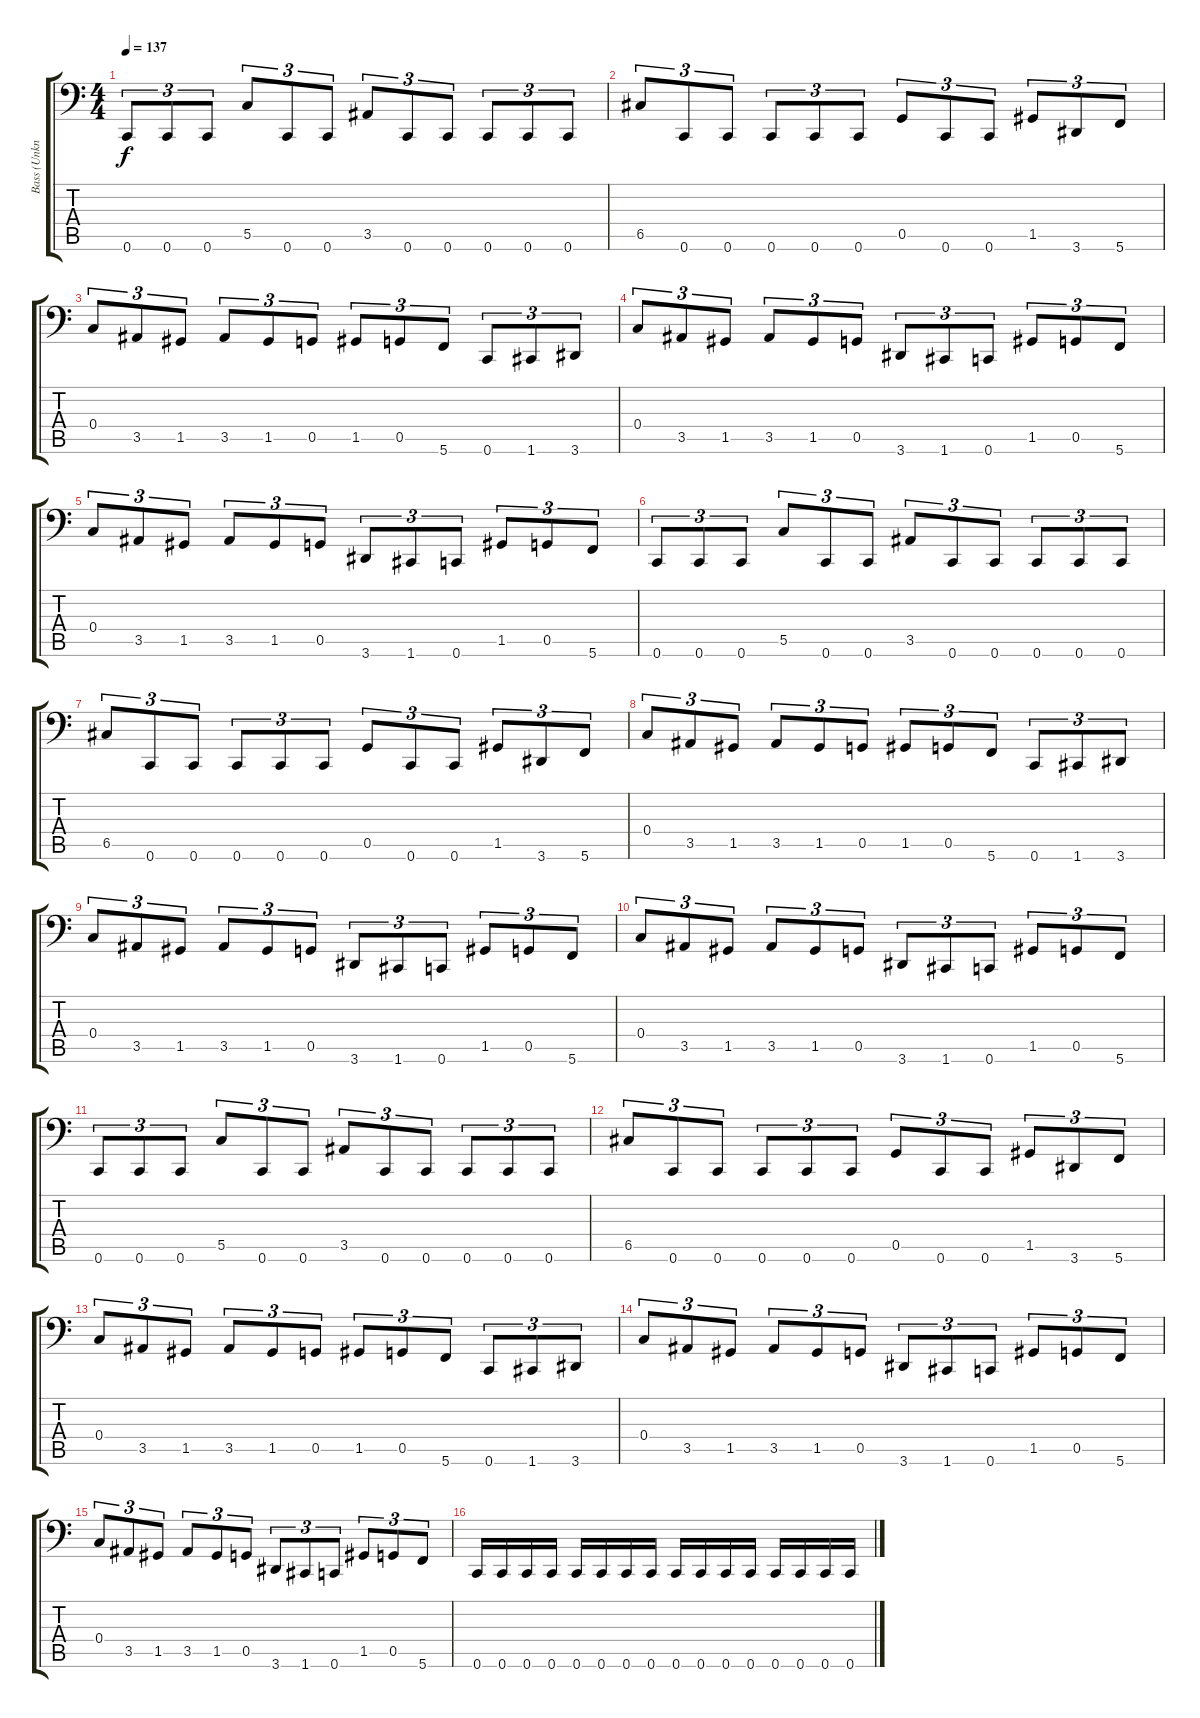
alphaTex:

\track ("Bass (Unknown)" "Bass (Unkn") {instrument electricbasspick}
\staff {score tabs}
\tuning (D3 A2 F2 C2 G1 C1) {hide}
\ts (4 4)
\tempo 137
\clef f4
\ks c
0.6.8{tu (3 2) dy f} 0.6.8{tu (3 2)} 0.6.8{tu (3 2)} 5.5.8{tu (3 2)} 0.6.8{tu (3 2)} 0.6.8{tu (3 2)} 3.5.8{tu (3 2)} 0.6.8{tu (3 2)} 0.6.8{tu (3 2)} 0.6.8{tu (3 2)} 0.6.8{tu (3 2)} 0.6.8{tu (3 2)} |
6.5.8{tu (3 2)} 0.6.8{tu (3 2)} 0.6.8{tu (3 2)} 0.6.8{tu (3 2)} 0.6.8{tu (3 2)} 0.6.8{tu (3 2)} 0.5.8{tu (3 2)} 0.6.8{tu (3 2)} 0.6.8{tu (3 2)} 1.5.8{tu (3 2)} 3.6.8{tu (3 2)} 5.6.8{tu (3 2)} |
0.4.8{tu (3 2)} 3.5.8{tu (3 2)} 1.5.8{tu (3 2)} 3.5.8{tu (3 2)} 1.5.8{tu (3 2)} 0.5.8{tu (3 2)} 1.5.8{tu (3 2)} 0.5.8{tu (3 2)} 5.6.8{tu (3 2)} 0.6.8{tu (3 2)} 1.6.8{tu (3 2)} 3.6.8{tu (3 2)} |
0.4.8{tu (3 2)} 3.5.8{tu (3 2)} 1.5.8{tu (3 2)} 3.5.8{tu (3 2)} 1.5.8{tu (3 2)} 0.5.8{tu (3 2)} 3.6.8{tu (3 2)} 1.6.8{tu (3 2)} 0.6.8{tu (3 2)} 1.5.8{tu (3 2)} 0.5.8{tu (3 2)} 5.6.8{tu (3 2)} |
0.4.8{tu (3 2)} 3.5.8{tu (3 2)} 1.5.8{tu (3 2)} 3.5.8{tu (3 2)} 1.5.8{tu (3 2)} 0.5.8{tu (3 2)} 3.6.8{tu (3 2)} 1.6.8{tu (3 2)} 0.6.8{tu (3 2)} 1.5.8{tu (3 2)} 0.5.8{tu (3 2)} 5.6.8{tu (3 2)} |
0.6.8{tu (3 2)} 0.6.8{tu (3 2)} 0.6.8{tu (3 2)} 5.5.8{tu (3 2)} 0.6.8{tu (3 2)} 0.6.8{tu (3 2)} 3.5.8{tu (3 2)} 0.6.8{tu (3 2)} 0.6.8{tu (3 2)} 0.6.8{tu (3 2)} 0.6.8{tu (3 2)} 0.6.8{tu (3 2)} |
6.5.8{tu (3 2)} 0.6.8{tu (3 2)} 0.6.8{tu (3 2)} 0.6.8{tu (3 2)} 0.6.8{tu (3 2)} 0.6.8{tu (3 2)} 0.5.8{tu (3 2)} 0.6.8{tu (3 2)} 0.6.8{tu (3 2)} 1.5.8{tu (3 2)} 3.6.8{tu (3 2)} 5.6.8{tu (3 2)} |
0.4.8{tu (3 2)} 3.5.8{tu (3 2)} 1.5.8{tu (3 2)} 3.5.8{tu (3 2)} 1.5.8{tu (3 2)} 0.5.8{tu (3 2)} 1.5.8{tu (3 2)} 0.5.8{tu (3 2)} 5.6.8{tu (3 2)} 0.6.8{tu (3 2)} 1.6.8{tu (3 2)} 3.6.8{tu (3 2)} |
0.4.8{tu (3 2)} 3.5.8{tu (3 2)} 1.5.8{tu (3 2)} 3.5.8{tu (3 2)} 1.5.8{tu (3 2)} 0.5.8{tu (3 2)} 3.6.8{tu (3 2)} 1.6.8{tu (3 2)} 0.6.8{tu (3 2)} 1.5.8{tu (3 2)} 0.5.8{tu (3 2)} 5.6.8{tu (3 2)} |
0.4.8{tu (3 2)} 3.5.8{tu (3 2)} 1.5.8{tu (3 2)} 3.5.8{tu (3 2)} 1.5.8{tu (3 2)} 0.5.8{tu (3 2)} 3.6.8{tu (3 2)} 1.6.8{tu (3 2)} 0.6.8{tu (3 2)} 1.5.8{tu (3 2)} 0.5.8{tu (3 2)} 5.6.8{tu (3 2)} |
0.6.8{tu (3 2)} 0.6.8{tu (3 2)} 0.6.8{tu (3 2)} 5.5.8{tu (3 2)} 0.6.8{tu (3 2)} 0.6.8{tu (3 2)} 3.5.8{tu (3 2)} 0.6.8{tu (3 2)} 0.6.8{tu (3 2)} 0.6.8{tu (3 2)} 0.6.8{tu (3 2)} 0.6.8{tu (3 2)} |
6.5.8{tu (3 2)} 0.6.8{tu (3 2)} 0.6.8{tu (3 2)} 0.6.8{tu (3 2)} 0.6.8{tu (3 2)} 0.6.8{tu (3 2)} 0.5.8{tu (3 2)} 0.6.8{tu (3 2)} 0.6.8{tu (3 2)} 1.5.8{tu (3 2)} 3.6.8{tu (3 2)} 5.6.8{tu (3 2)} |
0.4.8{tu (3 2)} 3.5.8{tu (3 2)} 1.5.8{tu (3 2)} 3.5.8{tu (3 2)} 1.5.8{tu (3 2)} 0.5.8{tu (3 2)} 1.5.8{tu (3 2)} 0.5.8{tu (3 2)} 5.6.8{tu (3 2)} 0.6.8{tu (3 2)} 1.6.8{tu (3 2)} 3.6.8{tu (3 2)} |
0.4.8{tu (3 2)} 3.5.8{tu (3 2)} 1.5.8{tu (3 2)} 3.5.8{tu (3 2)} 1.5.8{tu (3 2)} 0.5.8{tu (3 2)} 3.6.8{tu (3 2)} 1.6.8{tu (3 2)} 0.6.8{tu (3 2)} 1.5.8{tu (3 2)} 0.5.8{tu (3 2)} 5.6.8{tu (3 2)} |
0.4.8{tu (3 2)} 3.5.8{tu (3 2)} 1.5.8{tu (3 2)} 3.5.8{tu (3 2)} 1.5.8{tu (3 2)} 0.5.8{tu (3 2)} 3.6.8{tu (3 2)} 1.6.8{tu (3 2)} 0.6.8{tu (3 2)} 1.5.8{tu (3 2)} 0.5.8{tu (3 2)} 5.6.8{tu (3 2)} |
0.6.16 0.6.16 0.6.16 0.6.16 0.6.16 0.6.16 0.6.16 0.6.16 0.6.16 0.6.16 0.6.16 0.6.16 0.6.16 0.6.16 0.6.16 0.6.16
